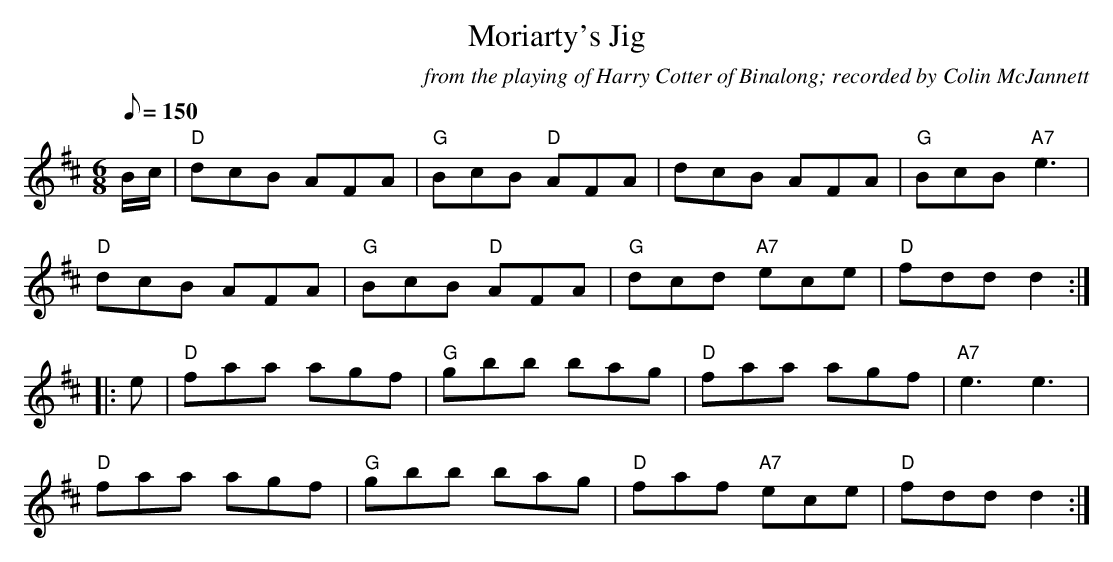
X:1
T:Moriarty's Jig
C:from the playing of Harry Cotter of Binalong; recorded by Colin McJannett
M:6/8
L:1/8
Q:150
K:D
B/c/|"D"dcB AFA|"G"BcB "D"AFA|dcB AFA|"G"BcB "A7"e3|
"D"dcB AFA|"G"BcB "D"AFA|"G"dcd "A7"ece|"D"fdd d2:|
|:e|"D"faa agf|"G"gbb bag|"D"faa agf|"A7"e3 e3|
"D"faa agf|"G"gbb bag|"D"faf "A7"ece|"D"fdd d2:|
